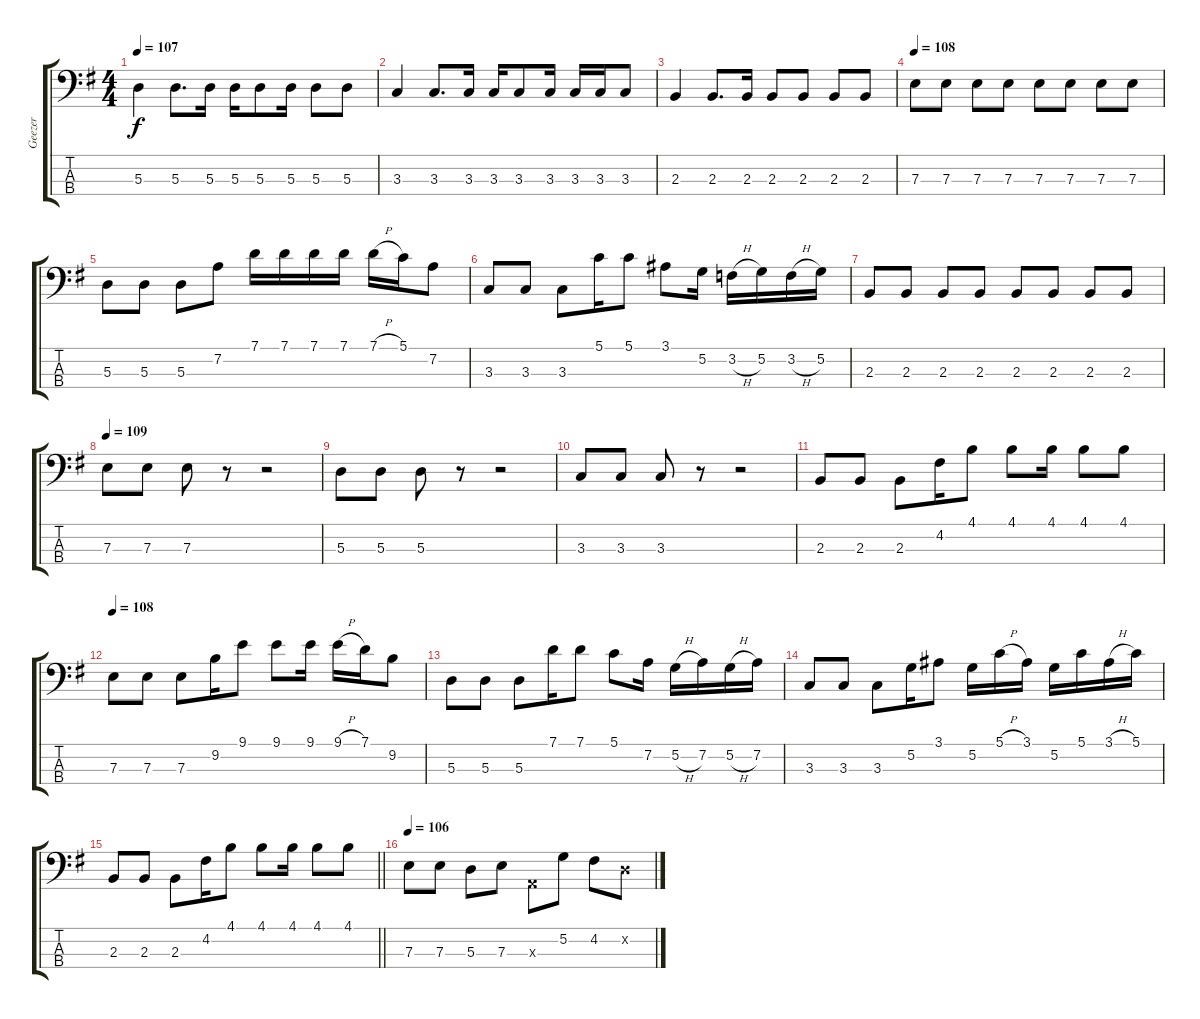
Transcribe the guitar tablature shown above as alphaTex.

\track ("Geezer" "Geezer") {instrument electricbassfinger}
\staff {score tabs}
\tuning (G2 D2 A1 E1) {hide}
\ts (4 4)
\tempo 107
\clef f4
\ks eminor
5.3.4{dy f} 5.3.8{d} 5.3.16 5.3.16 5.3.8 5.3.16 5.3.8 5.3.8 |
3.3.4 3.3.8{d} 3.3.16 3.3.16 3.3.8 3.3.16 3.3.16 3.3.16 3.3.8 |
2.3.4 2.3.8{d} 2.3.16 2.3.8 2.3.8 2.3.8 2.3.8 |
\tempo 108
7.3.8 7.3.8 7.3.8 7.3.8 7.3.8 7.3.8 7.3.8 7.3.8 |
5.3.8 5.3.8 5.3.8 7.2.8 7.1.16 7.1.16 7.1.16 7.1.16 7.1{h}.16 5.1.16 7.2.8 |
3.3.8 3.3.8 3.3.8 5.1.16 5.1.8 3.1.8 5.2.16 3.2{h}.16 5.2.16 3.2{h}.16 5.2.16 |
2.3.8 2.3.8 2.3.8 2.3.8 2.3.8 2.3.8 2.3.8 2.3.8 |
\tempo 109
7.3.8 7.3.8 7.3.8 r.8 r.2 |
5.3.8 5.3.8 5.3.8 r.8 r.2 |
3.3.8 3.3.8 3.3.8 r.8 r.2 |
2.3.8 2.3.8 2.3.8 4.2.16 4.1.8 4.1.8 4.1.16 4.1.8 4.1.8 |
\tempo 108
7.3.8 7.3.8 7.3.8 9.2.16 9.1.8 9.1.8 9.1.16 9.1{h}.16 7.1.16 9.2.8 |
5.3.8 5.3.8 5.3.8 7.1.16 7.1.8 5.1.8 7.2.16 5.2{h}.16 7.2.16 5.2{h}.16 7.2.16 |
3.3.8 3.3.8 3.3.8 5.2.16 3.1.8 5.2.16 5.1{h}.16 3.1.16 5.2.16 5.1.16 3.1{h}.16 5.1.16 |
\barLineRight lightlight
2.3.8 2.3.8 2.3.8 4.2.16 4.1.8 4.1.8 4.1.16 4.1.8 4.1.8 |
\section ("" "")
\tempo 106
7.3.8 7.3.8 5.3.8 7.3.8 0.3{x}.8 5.2.8 4.2.8 0.2{x}.8
